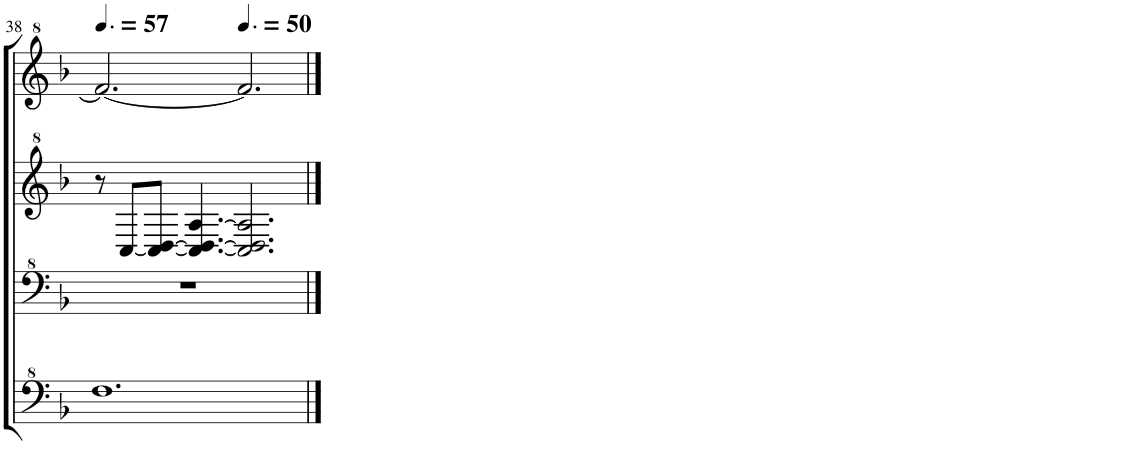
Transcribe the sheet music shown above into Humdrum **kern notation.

**kern	**kern	**kern	**kern
*part1	*part1	*part1	*part1
*staff4	*staff3	*staff2	*staff1
*I"Model III	*	*	*
!!LO:PB:g=z
*clefF^4	*clefF^4	*clefG^2	*clefG^2
*k[b-]	*k[b-]	*k[b-]	*k[b-]
*M12/8	*M12/8	*M12/8	*M12/8
*MM86	*MM86	*MM86	*MM86
=38	=38	=38	=38
1.f	1.r	8r	2.ff/_
.	.	[8c/L	.
.	.	8c/_ [8d/J	.
.	.	4.c/_ 4.d/_ [4.a/	.
*	*	*	*MM75
.	.	2.c/] 2.d/] 2.a/]	2.ff/]
==	==	==	==
*-	*-	*-	*-
